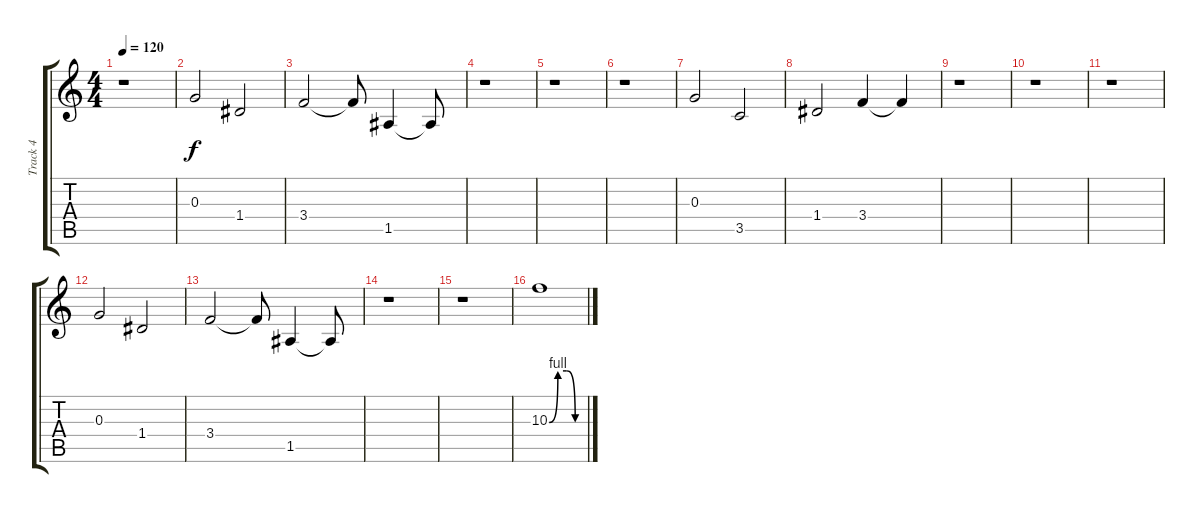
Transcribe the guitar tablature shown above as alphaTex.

\track ("Track 4" "Track 4") {instrument distortionguitar}
\staff {score tabs}
\tuning (E4 B3 G3 D3 A2 E2) {hide}
\ts (4 4)
\tempo 120
\clef g2
\ks c
r.1{dy f} |
0.3.2 1.4.2 |
3.4.2 3.4{t}.8 1.5.4 1.5{t}.8 |
r.1 |
r.1 |
r.1 |
0.3.2 3.5.2 |
1.4.2 3.4.4 3.4{t}.4 |
r.1 |
r.1 |
r.1 |
0.3.2 1.4.2 |
3.4.2 3.4{t}.8 1.5.4 1.5{t}.8 |
r.1 |
r.1 |
10.3{be (custom 0 0 15 4 30 4 45 0 60 0)}.1
